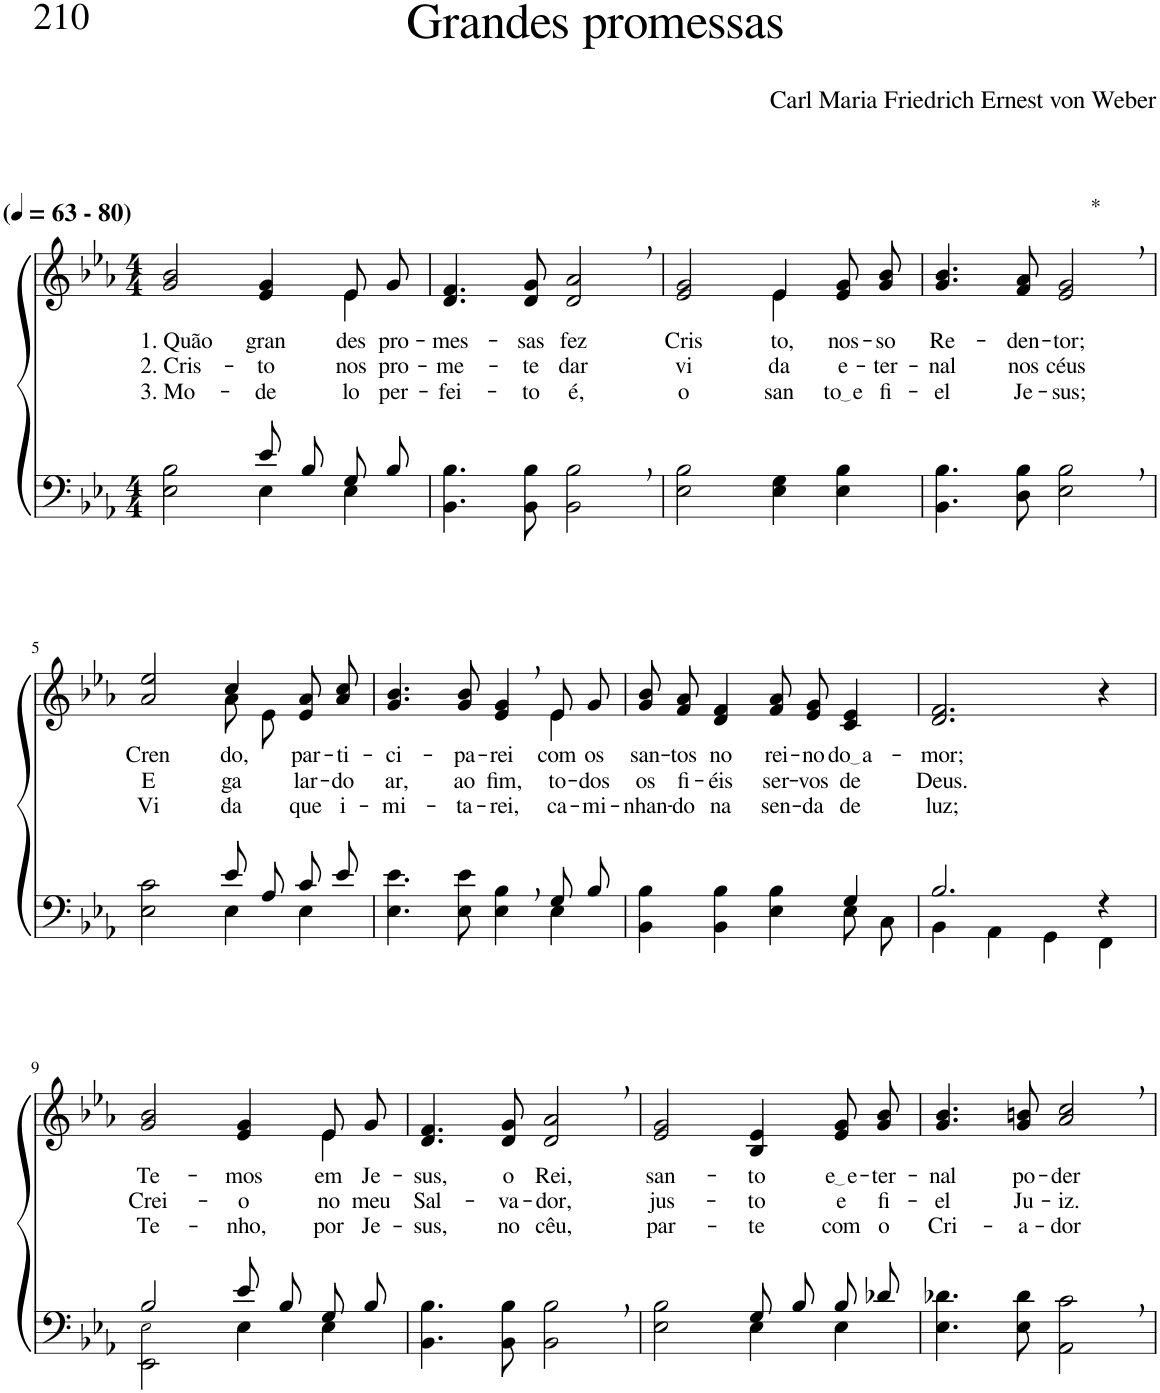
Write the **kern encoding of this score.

**kern	**kern	**text	**text	**text
*part2	*part1	*part1	*part1	*part1
*staff2	*staff1	*staff1	*staff1	*staff1
*I"Parte III e IV	*I"Parte I e II	*	*	*
*clefF4	*clefG2	*	*	*
*k[b-e-a-]	*k[b-e-a-]	*	*	*
*M4/4	*M4/4	*	*	*
*MM63	*MM63	*	*	*
=1	=1	=1	=1	=1
*^	*	*	*	*
!	!	!LO:TX:a:B:t=(	!	!	!
!	!	!LO:TX:a:B:t=- 80)	!	!	!
!	!	!	!LO:LY:b	!LO:LY:b	!LO:LY:b
*	*	*^	*	*	*
2ryy	2E-\ 2B-\	2g/ 2b-/	2.ryy	1. Quão	2. Cris-	3. Mo-
!	!	!	!	!LO:LY:b	!LO:LY:b	!LO:LY:b
8e-/L	4E-\	4e-/ 4g/	.	gran-	-to	-de-
8B-/J	.	.	.	.	.	.
!	!	!	!	!LO:LY:b	!LO:LY:b	!LO:LY:b
8G/L	4E-\	8e-/L	4e-\	-des	nos	-lo
!	!	!	!	!LO:LY:b	!LO:LY:b	!LO:LY:b
8B-/J	.	8g/J	.	pro-	pro-	per-
*v	*v	*	*	*	*	*
*	*v	*v	*	*	*
=2	=2	=2	=2	=2
!	!	!LO:LY:b	!LO:LY:b	!LO:LY:b
4.BB-\ 4.B-\	4.d/ 4.f/	-mes-	-me-	-fei-
!	!	!LO:LY:b	!LO:LY:b	!LO:LY:b
8BB-\ 8B-\	8d/ 8g/	-sas	-te	-to
!	!	!LO:LY:b	!LO:LY:b	!LO:LY:b
2BB-\, 2B-\,	2d/, 2a-/,	fez	dar	é,
=3	=3	=3	=3	=3
!	!	!LO:LY:b	!LO:LY:b	!LO:LY:b
*	*^	*	*	*
2E-\ 2B-\	2e-/ 2g/	2ryy	Cris-	vi-	o
!	!	!	!LO:LY:b	!LO:LY:b	!LO:LY:b
4E-\ 4G\	4e-/	4e-\	-to,	-da	san-
!	!	!	!LO:LY:b	!LO:LY:b	!LO:LY:b
4E-\ 4B-\	8e-/ 8g/L	4ryy	nos-	e-	to e
!	!	!	!LO:LY:b	!LO:LY:b	!LO:LY:b
.	8g/ 8b-/J	.	-so	-ter-	fi-
*	*v	*v	*	*	*
=4	=4	=4	=4	=4
!	!	!LO:LY:b	!LO:LY:b	!LO:LY:b
4.BB-\ 4.B-\	4.g/ 4.b-/	Re-	-nal	-el
!	!	!LO:LY:b	!LO:LY:b	!LO:LY:b
8D\ 8B-\	8f/ 8a-/	-den-	nos	Je-
!	!LO:TX:a:t=*	!	!	!
!	!	!LO:LY:b	!LO:LY:b	!LO:LY:b
2E-\, 2B-\,	2e-/, 2g/,	-tor;	céus	-sus;
!!LO:LB:g=z
=5	=5	=5	=5	=5
*^	*	*	*	*
!	!	!	!LO:LY:b	!LO:LY:b	!LO:LY:b
*	*	*^	*	*	*
2ryy	2E-\ 2c\	2a-/ 2ee-/	2ryy	Cren-	E	Vi-
!	!	!	!	!LO:LY:b	!LO:LY:b	!LO:LY:b
8e-/L	4E-\	4cc/	8a-\L	-do,	ga	-da
8A-/J	.	.	8e-\J	.	.	.
!	!	!	!	!LO:LY:b	!LO:LY:b	!LO:LY:b
8c/L	4E-\	8e-/ 8a-/L	4ryy	par-	lar-	que
!	!	!	!	!LO:LY:b	!LO:LY:b	!LO:LY:b
8e-/J	.	8a-/ 8cc/J	.	-ti-	-do	i-
=6	=6	=6	=6	=6	=6	=6
!	!	!	!	!LO:LY:b	!LO:LY:b	!LO:LY:b
2.ryy	4.E-\ 4.e-\	4.g/ 4.b-/	2.ryy	-ci-	ar,	-mi-
!	!	!	!	!LO:LY:b	!LO:LY:b	!LO:LY:b
.	8E-\ 8e-\	8g/ 8b-/	.	-pa-	ao	-ta-
!	!	!	!	!LO:LY:b	!LO:LY:b	!LO:LY:b
.	4E-\ 4B-\	4e-/, 4g/,	.	-rei	fim,	-rei,
!	!	!	!	!LO:LY:b	!LO:LY:b	!LO:LY:b
8G/L	4E-\	8e-/L	4e-\	com	to-	ca-
!	!	!	!	!LO:LY:b	!LO:LY:b	!LO:LY:b
8B-/J	.	8g/J	.	os	-dos	-mi-
*	*	*v	*v	*	*	*
=7	=7	=7	=7	=7	=7
!	!	!	!LO:LY:b	!LO:LY:b	!LO:LY:b
2.ryy	4BB-\ 4B-\	8g/ 8b-/L	san-	os	-nhan-
!	!	!	!LO:LY:b	!LO:LY:b	!LO:LY:b
.	.	8f/ 8a-/J	-tos	fi-	-do
!	!	!	!LO:LY:b	!LO:LY:b	!LO:LY:b
.	4BB-\ 4B-\	4d/ 4f/	no	-éis	na
!	!	!	!LO:LY:b	!LO:LY:b	!LO:LY:b
.	4E-\ 4B-\	8f/ 8a-/L	rei-	ser-	sen-
!	!	!	!LO:LY:b	!LO:LY:b	!LO:LY:b
.	.	8e-/ 8g/J	-no	-vos	-da
!	!	!	!LO:LY:b	!LO:LY:b	!LO:LY:b
4G/	8E-\L	4c/ 4e-/	do a	de	de
.	8C\J	.	.	.	.
=8	=8	=8	=8	=8	=8
!	!	!	!LO:LY:b	!LO:LY:b	!LO:LY:b
2.B-/	4BB-\	2.d/ 2.f/	-mor;	Deus.	luz;
.	4AA-\	.	.	.	.
.	4GG\	.	.	.	.
4r	4FF\	4r	.	.	.
!!LO:LB:g=z
=9	=9	=9	=9	=9	=9
!	!	!	!LO:LY:b	!LO:LY:b	!LO:LY:b
*	*	*^	*	*	*
2B-/	2EE-\ 2E-!\	2g/ 2b-/	2.ryy	Te-	Crei-	Te-
!	!	!	!	!LO:LY:b	!LO:LY:b	!LO:LY:b
8e-/L	4E-\	4e-/ 4g/	.	-mos	-o	-nho,
8B-/J	.	.	.	.	.	.
!	!	!	!	!LO:LY:b	!LO:LY:b	!LO:LY:b
8G/L	4E-\	8e-/L	4e-\	em	no	por
!	!	!	!	!LO:LY:b	!LO:LY:b	!LO:LY:b
8B-/J	.	8g/J	.	Je-	meu	Je-
*v	*v	*	*	*	*	*
*	*v	*v	*	*	*
=10	=10	=10	=10	=10
!	!	!LO:LY:b	!LO:LY:b	!LO:LY:b
4.BB-\ 4.B-\	4.d/ 4.f/	-sus,	Sal-	-sus,
!	!	!LO:LY:b	!LO:LY:b	!LO:LY:b
8BB-\ 8B-\	8d/ 8g/	o	-va-	no
!	!	!LO:LY:b	!LO:LY:b	!LO:LY:b
2BB-\, 2B-\,	2d/, 2a-/,	Rei,	-dor,	cêu,
=11	=11	=11	=11	=11
*^	*	*	*	*
!	!	!	!LO:LY:b	!LO:LY:b	!LO:LY:b
2ryy	2E-\ 2B-\	2e-/ 2g/	san-	jus-	par-
!	!	!	!LO:LY:b	!LO:LY:b	!LO:LY:b
8G/L	4E-\	4B-/ 4e-/	-to	-to	-te
8B-/J	.	.	.	.	.
!	!	!	!LO:LY:b	!LO:LY:b	!LO:LY:b
8B-/L	4E-\	8e-/ 8g/L	e e	e	com
!	!	!	!LO:LY:b	!LO:LY:b	!LO:LY:b
8d-X/J	.	8g/ 8b-/J	-ter-	fi-	o
*v	*v	*	*	*	*
=12	=12	=12	=12	=12
!	!	!LO:LY:b	!LO:LY:b	!LO:LY:b
4.E-\ 4.d-X\	4.g/ 4.b-/	-nal	-el	Cri-
!	!	!LO:LY:b	!LO:LY:b	!LO:LY:b
8E-\ 8d-\	8g/ 8bn/	po-	Ju-	-a-
!	!	!LO:LY:b	!LO:LY:b	!LO:LY:b
2AA-\, 2c\,	2a-/, 2cc/,	-der	-iz.	-dor
=	=	=	=	=
*-	*-	*-	*-	*-
